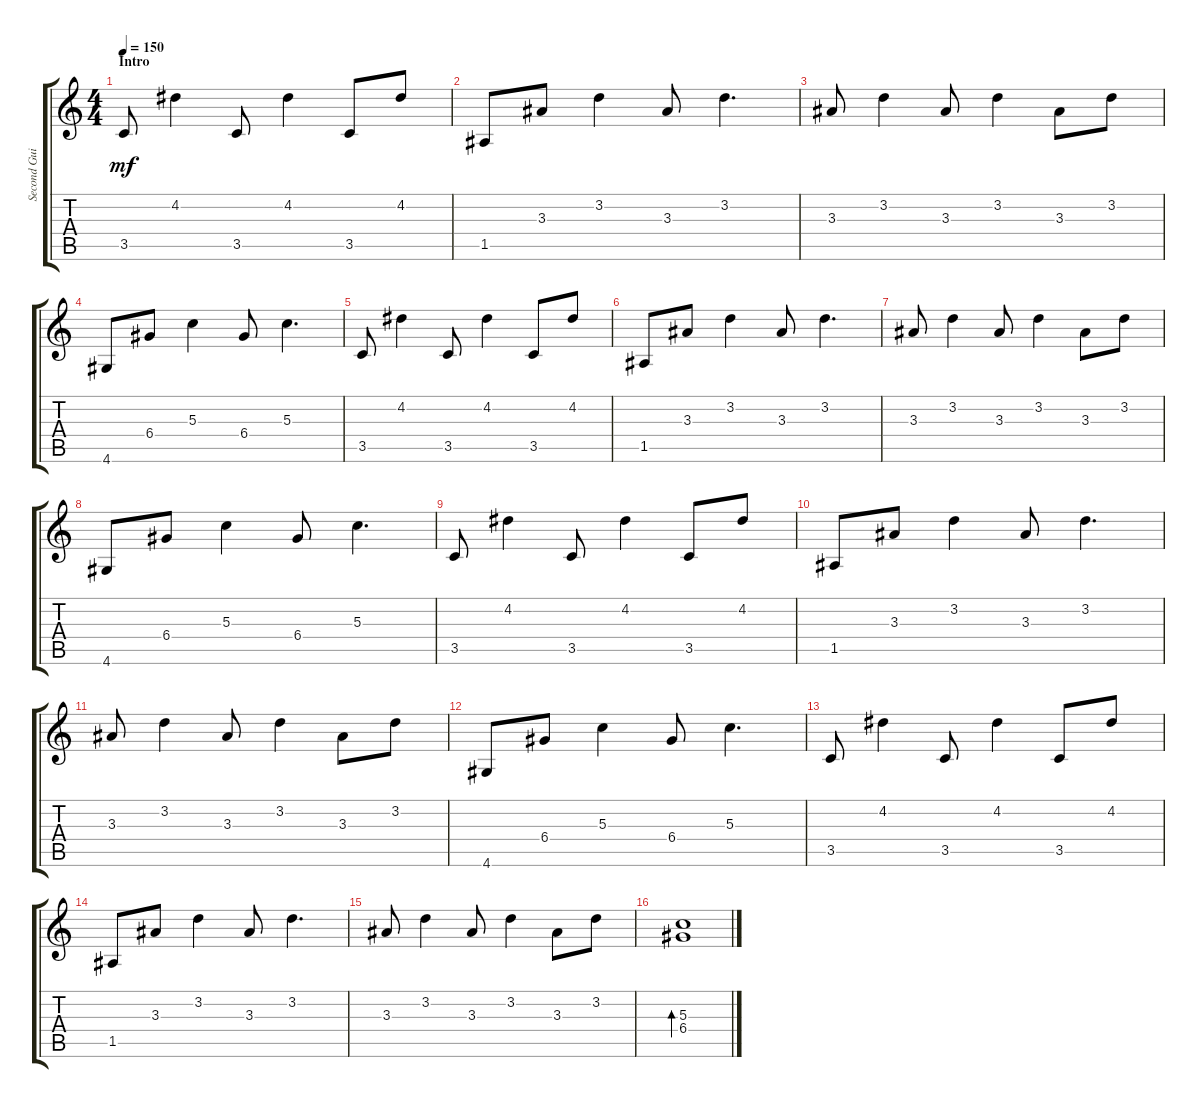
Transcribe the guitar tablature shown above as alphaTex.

\track ("Second Guitar" "Second Gui") {instrument overdrivenguitar}
\staff {score tabs}
\tuning (E4 B3 G3 D3 A2 E2) {hide}
\ts (4 4)
\section ("" "Intro")
\tempo 150
\clef g2
\ks c
3.5.8{dy mf instrument overdrivenguitar} 4.2.4 3.5.8 4.2.4 3.5.8 4.2.8 |
1.5.8 3.3.8 3.2.4 3.3.8 3.2.4{d} |
3.3.8 3.2.4 3.3.8 3.2.4 3.3.8 3.2.8 |
4.6.8 6.4.8 5.3.4 6.4.8 5.3.4{d} |
3.5.8 4.2.4 3.5.8 4.2.4 3.5.8 4.2.8 |
1.5.8 3.3.8 3.2.4 3.3.8 3.2.4{d} |
3.3.8 3.2.4 3.3.8 3.2.4 3.3.8 3.2.8 |
4.6.8 6.4.8 5.3.4 6.4.8 5.3.4{d} |
3.5.8 4.2.4 3.5.8 4.2.4 3.5.8 4.2.8 |
1.5.8 3.3.8 3.2.4 3.3.8 3.2.4{d} |
3.3.8 3.2.4 3.3.8 3.2.4 3.3.8 3.2.8 |
4.6.8 6.4.8 5.3.4 6.4.8 5.3.4{d} |
3.5.8 4.2.4 3.5.8 4.2.4 3.5.8 4.2.8 |
1.5.8 3.3.8 3.2.4 3.3.8 3.2.4{d} |
3.3.8 3.2.4 3.3.8 3.2.4 3.3.8 3.2.8 |
(5.3 6.4).1{bd 60}
